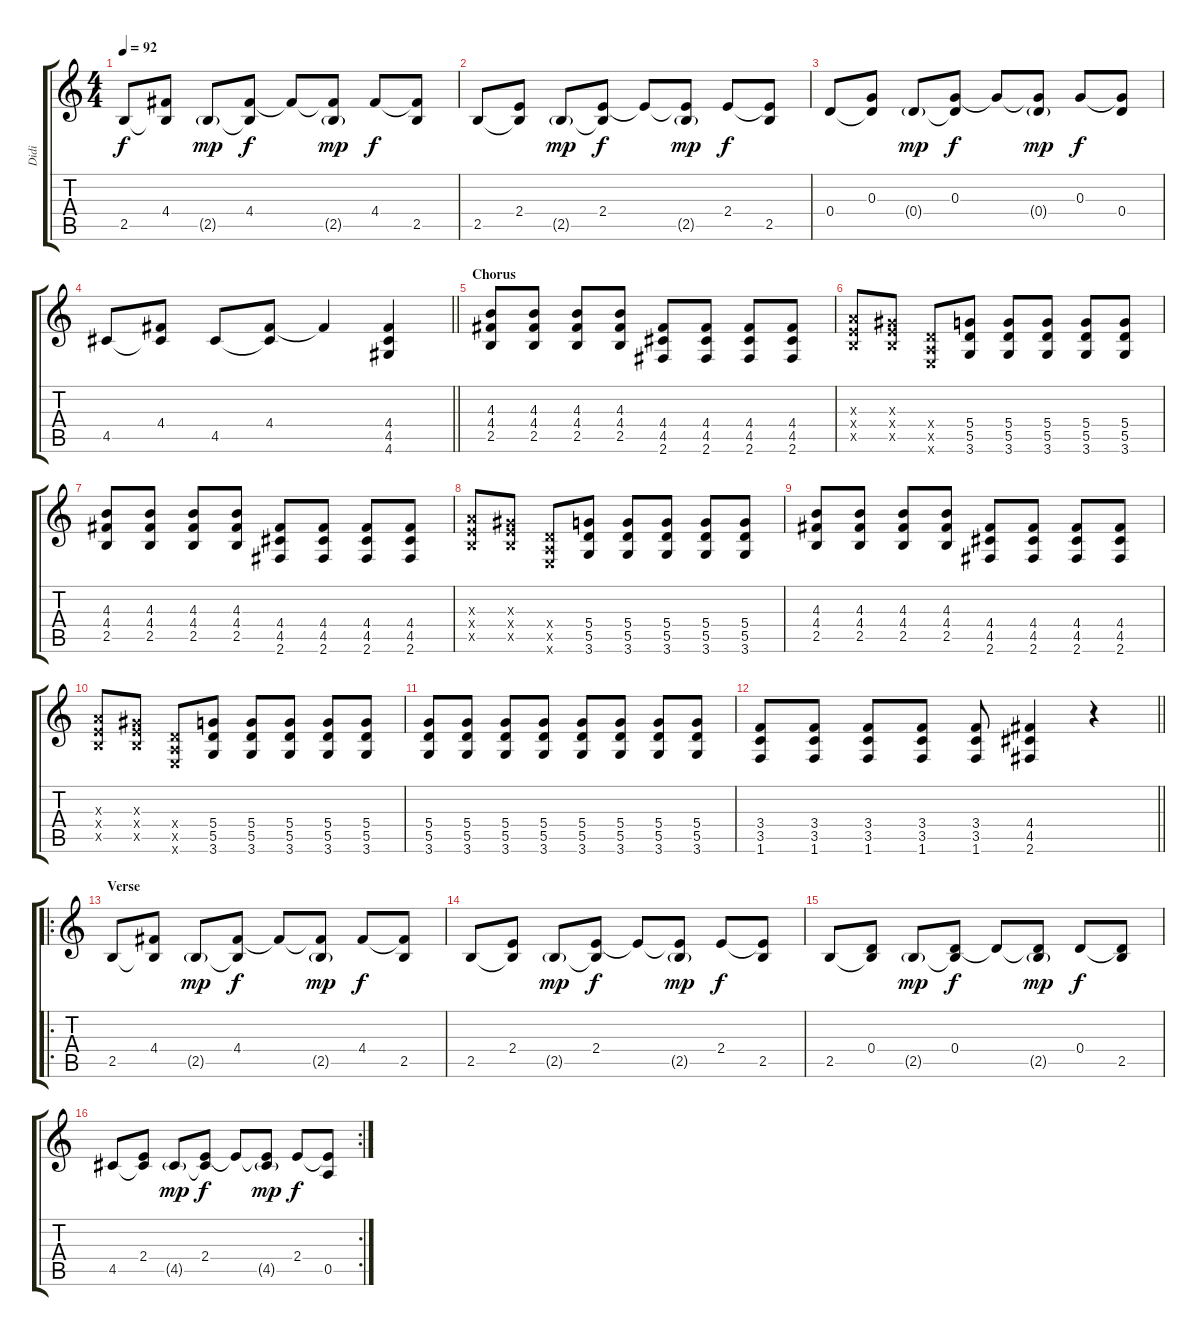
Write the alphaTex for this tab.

\track ("Didi" "Didi") {instrument distortionguitar}
\staff {score tabs}
\tuning (E4 B3 G3 D3 A2 E2) {hide}
\ts (4 4)
\tempo 92
\clef g2
\ks c
2.5.8{dy f} (4.4 2.5{t}).8 2.5{g}.8{dy mp} (4.4 2.5{t}).8{dy f} 4.4{t}.8 (4.4{t} 2.5{g}).8{dy mp} 4.4.8{dy f} (4.4{t} 2.5).8 |
2.5.8 (2.4 2.5{t}).8 2.5{g}.8{dy mp} (2.4 2.5{t}).8{dy f} 2.4{t}.8 (2.4{t} 2.5{g}).8{dy mp} 2.4.8{dy f} (2.4{t} 2.5).8 |
0.4.8 (0.3 0.4{t}).8 0.4{g}.8{dy mp} (0.3 0.4{t}).8{dy f} 0.3{t}.8 (0.3{t} 0.4{g}).8{dy mp} 0.3.8{dy f} (0.3{t} 0.4).8 |
\barLineRight lightlight
4.5.8 (4.4 4.5{t}).8 4.5.8 (4.4 4.5{t}).8 4.4{t}.4 (4.4 4.5 4.6).4{volume 6 instrument distortionguitar} |
\section ("" "Chorus")
(4.3 4.4 2.5).8{volume 16 instrument distortionguitar} (4.3 4.4 2.5).8 (4.3 4.4 2.5).8 (4.3 4.4 2.5).8 (4.4 4.5 2.6).8 (4.4 4.5 2.6).8 (4.4 4.5 2.6).8 (4.4 4.5 2.6).8 |
(2.3{x} 2.4{x} 2.5{x}).8{volume 16 instrument distortionguitar} (1.3{x} 2.4{x} 2.5{x}).8 (0.4{x} 0.5{x} 0.6{x}).8 (5.4 5.5 3.6).8 (5.4 5.5 3.6).8 (5.4 5.5 3.6).8 (5.4 5.5 3.6).8 (5.4 5.5 3.6).8 |
(4.3 4.4 2.5).8{volume 16 instrument distortionguitar} (4.3 4.4 2.5).8 (4.3 4.4 2.5).8 (4.3 4.4 2.5).8 (4.4 4.5 2.6).8 (4.4 4.5 2.6).8 (4.4 4.5 2.6).8 (4.4 4.5 2.6).8 |
(2.3{x} 2.4{x} 2.5{x}).8{volume 16 instrument distortionguitar} (1.3{x} 2.4{x} 2.5{x}).8 (0.4{x} 0.5{x} 0.6{x}).8 (5.4 5.5 3.6).8 (5.4 5.5 3.6).8 (5.4 5.5 3.6).8 (5.4 5.5 3.6).8 (5.4 5.5 3.6).8 |
(4.3 4.4 2.5).8{volume 16 instrument distortionguitar} (4.3 4.4 2.5).8 (4.3 4.4 2.5).8 (4.3 4.4 2.5).8 (4.4 4.5 2.6).8 (4.4 4.5 2.6).8 (4.4 4.5 2.6).8 (4.4 4.5 2.6).8 |
(2.3{x} 2.4{x} 2.5{x}).8{volume 16 instrument distortionguitar} (1.3{x} 2.4{x} 2.5{x}).8 (0.4{x} 0.5{x} 0.6{x}).8 (5.4 5.5 3.6).8 (5.4 5.5 3.6).8 (5.4 5.5 3.6).8 (5.4 5.5 3.6).8 (5.4 5.5 3.6).8 |
(5.4 5.5 3.6).8{volume 16 instrument distortionguitar} (5.4 5.5 3.6).8 (5.4 5.5 3.6).8 (5.4 5.5 3.6).8 (5.4 5.5 3.6).8 (5.4 5.5 3.6).8 (5.4 5.5 3.6).8 (5.4 5.5 3.6).8 |
\barLineRight lightlight
(3.4 3.5 1.6).8{volume 16 instrument distortionguitar} (3.4 3.5 1.6).8 (3.4 3.5 1.6).8 (3.4 3.5 1.6).8 (3.4 3.5 1.6).8 (4.4 4.5 2.6).4 r.4 |
\ro
\section ("" "Verse")
2.5.8{volume 13 instrument overdrivenguitar} (4.4 2.5{t}).8 2.5{g}.8{dy mp} (4.4 2.5{t}).8{dy f} 4.4{t}.8 (4.4{t} 2.5{g}).8{dy mp} 4.4.8{dy f} (4.4{t} 2.5).8 |
2.5.8 (2.4 2.5{t}).8 2.5{g}.8{dy mp} (2.4 2.5{t}).8{dy f} 2.4{t}.8 (2.4{t} 2.5{g}).8{dy mp} 2.4.8{dy f} (2.4{t} 2.5).8 |
2.5.8 (0.4 2.5{t}).8 2.5{g}.8{dy mp} (0.4 2.5{t}).8{dy f} 0.4{t}.8 (0.4{t} 2.5{g}).8{dy mp} 0.4.8{dy f} (0.4{t} 2.5).8 |
\rc 2
4.5.8 (2.4 4.5{t}).8 4.5{g}.8{dy mp} (2.4 4.5{t}).8{dy f} 2.4{t}.8 (2.4{t} 4.5{g}).8{dy mp} 2.4.8{dy f} (2.4{t} 0.5).8
